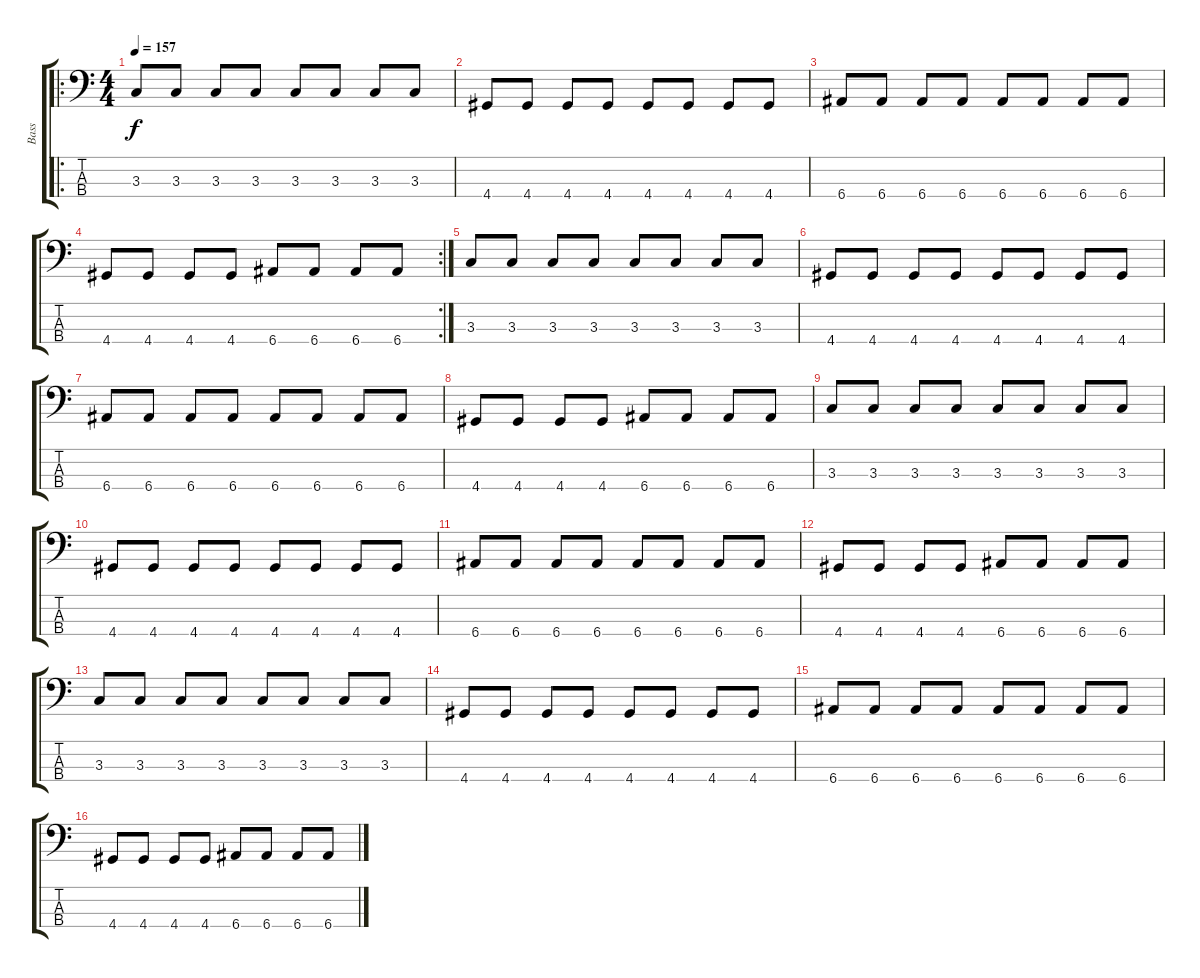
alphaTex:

\track ("Bass" "Bass") {instrument electricbasspick}
\staff {score tabs}
\tuning (G2 D2 A1 E1) {hide}
\ro
\ts (4 4)
\tempo 157
\clef f4
\ks c
3.3.8{dy f} 3.3.8 3.3.8 3.3.8 3.3.8 3.3.8 3.3.8 3.3.8 |
4.4.8 4.4.8 4.4.8 4.4.8 4.4.8 4.4.8 4.4.8 4.4.8 |
6.4.8 6.4.8 6.4.8 6.4.8 6.4.8 6.4.8 6.4.8 6.4.8 |
\rc 2
4.4.8 4.4.8 4.4.8 4.4.8 6.4.8 6.4.8 6.4.8 6.4.8 |
3.3.8 3.3.8 3.3.8 3.3.8 3.3.8 3.3.8 3.3.8 3.3.8 |
4.4.8 4.4.8 4.4.8 4.4.8 4.4.8 4.4.8 4.4.8 4.4.8 |
6.4.8 6.4.8 6.4.8 6.4.8 6.4.8 6.4.8 6.4.8 6.4.8 |
4.4.8 4.4.8 4.4.8 4.4.8 6.4.8 6.4.8 6.4.8 6.4.8 |
3.3.8 3.3.8 3.3.8 3.3.8 3.3.8 3.3.8 3.3.8 3.3.8 |
4.4.8 4.4.8 4.4.8 4.4.8 4.4.8 4.4.8 4.4.8 4.4.8 |
6.4.8 6.4.8 6.4.8 6.4.8 6.4.8 6.4.8 6.4.8 6.4.8 |
4.4.8 4.4.8 4.4.8 4.4.8 6.4.8 6.4.8 6.4.8 6.4.8 |
3.3.8 3.3.8 3.3.8 3.3.8 3.3.8 3.3.8 3.3.8 3.3.8 |
4.4.8 4.4.8 4.4.8 4.4.8 4.4.8 4.4.8 4.4.8 4.4.8 |
6.4.8 6.4.8 6.4.8 6.4.8 6.4.8 6.4.8 6.4.8 6.4.8 |
4.4.8 4.4.8 4.4.8 4.4.8 6.4.8 6.4.8 6.4.8 6.4.8
